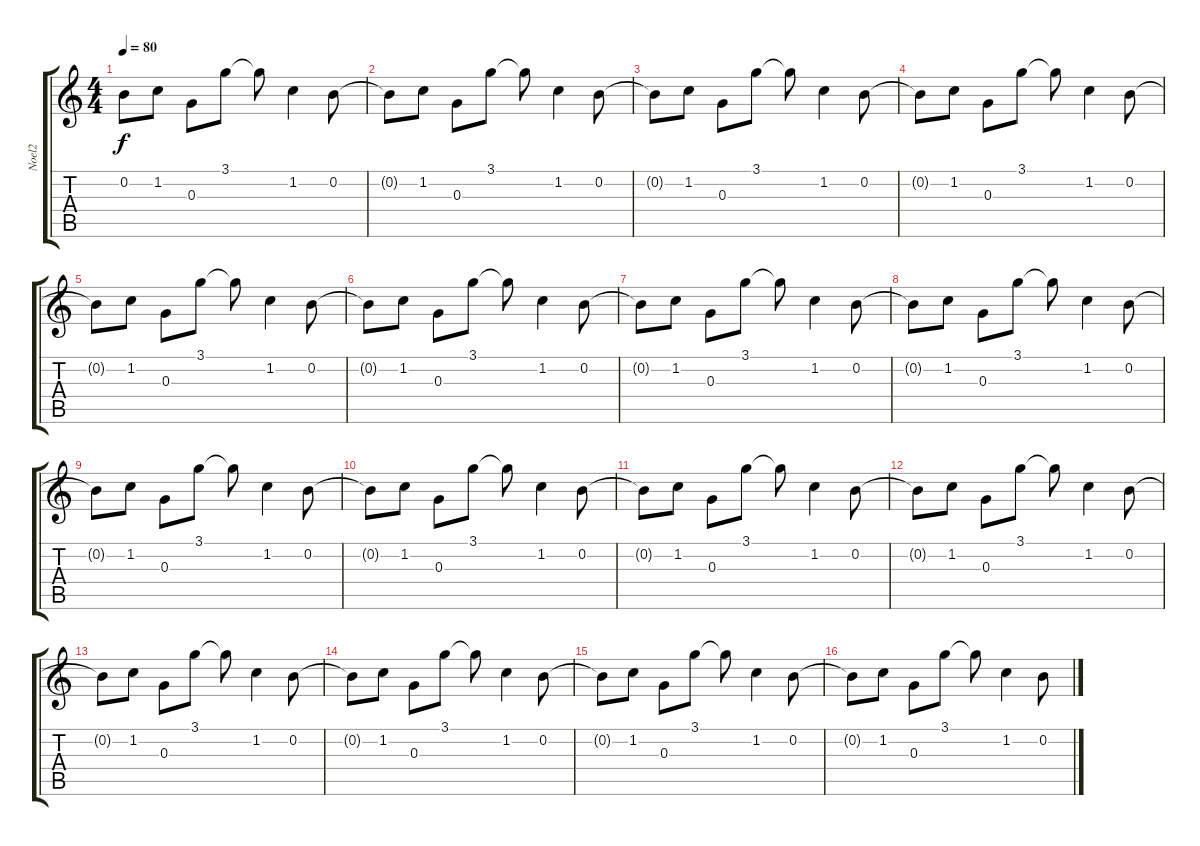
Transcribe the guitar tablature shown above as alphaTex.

\track ("Noel2" "Noel2") {instrument distortionguitar}
\staff {score tabs}
\tuning (E4 B3 G3 D3 A2 E2) {hide}
\ts (4 4)
\tempo 80
\clef g2
\ks c
0.2{t}.8{dy f} 1.2.8 0.3.8 3.1.8 3.1{t}.8 1.2.4 0.2.8 |
0.2{t}.8 1.2.8 0.3.8 3.1.8 3.1{t}.8 1.2.4 0.2.8 |
0.2{t}.8 1.2.8 0.3.8 3.1.8 3.1{t}.8 1.2.4 0.2.8 |
0.2{t}.8 1.2.8 0.3.8 3.1.8 3.1{t}.8 1.2.4 0.2.8 |
0.2{t}.8 1.2.8 0.3.8 3.1.8 3.1{t}.8 1.2.4 0.2.8 |
0.2{t}.8 1.2.8 0.3.8 3.1.8 3.1{t}.8 1.2.4 0.2.8 |
0.2{t}.8 1.2.8 0.3.8 3.1.8 3.1{t}.8 1.2.4 0.2.8 |
0.2{t}.8 1.2.8 0.3.8 3.1.8 3.1{t}.8 1.2.4 0.2.8 |
0.2{t}.8 1.2.8 0.3.8 3.1.8 3.1{t}.8 1.2.4 0.2.8 |
0.2{t}.8 1.2.8 0.3.8 3.1.8 3.1{t}.8 1.2.4 0.2.8 |
0.2{t}.8 1.2.8 0.3.8 3.1.8 3.1{t}.8 1.2.4 0.2.8 |
0.2{t}.8 1.2.8 0.3.8 3.1.8 3.1{t}.8 1.2.4 0.2.8 |
0.2{t}.8 1.2.8 0.3.8 3.1.8 3.1{t}.8 1.2.4 0.2.8 |
0.2{t}.8 1.2.8 0.3.8 3.1.8 3.1{t}.8 1.2.4 0.2.8 |
0.2{t}.8 1.2.8 0.3.8 3.1.8 3.1{t}.8 1.2.4 0.2.8 |
0.2{t}.8 1.2.8 0.3.8 3.1.8 3.1{t}.8 1.2.4 0.2.8
